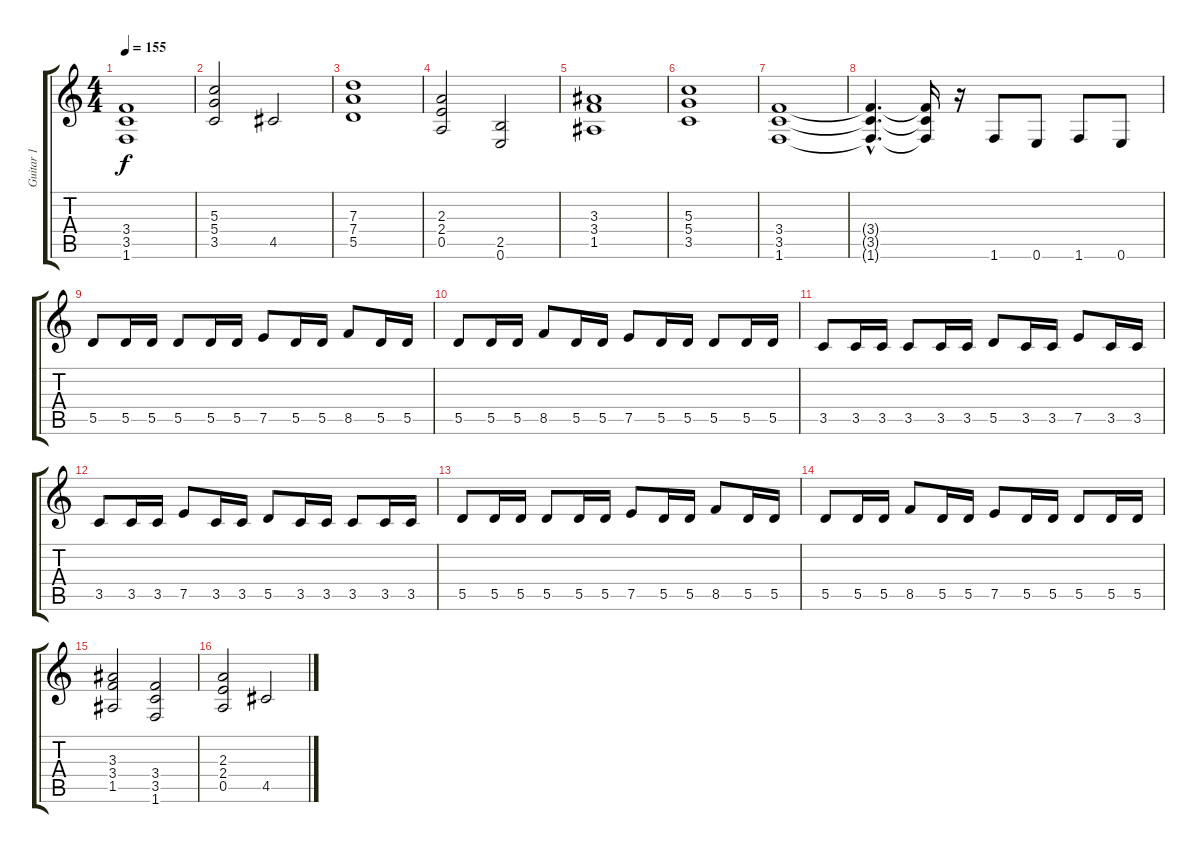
\track ("Guitar 1" "Guitar 1") {instrument distortionguitar}
\staff {score tabs}
\tuning (E4 B3 G3 D3 A2 E2) {hide}
\ts (4 4)
\tempo 155
\clef g2
\ks c
(3.4 3.5 1.6).1{dy f} |
(5.3 5.4 3.5).2 4.5.2 |
(7.3 7.4 5.5).1 |
(2.3 2.4 0.5).2 (2.5 0.6).2 |
(3.3 3.4 1.5).1 |
(5.3 5.4 3.5).1 |
(3.4 3.5 1.6).1 |
(3.4{hac t} 3.5{hac t} 1.6{hac t}).4{d} (3.4{t} 3.5{t} 1.6{t}).16 r.16 1.6.8 0.6.8 1.6.8 0.6.8 |
5.5.8 5.5.16 5.5.16 5.5.8 5.5.16 5.5.16 7.5.8 5.5.16 5.5.16 8.5.8 5.5.16 5.5.16 |
5.5.8 5.5.16 5.5.16 8.5.8 5.5.16 5.5.16 7.5.8 5.5.16 5.5.16 5.5.8 5.5.16 5.5.16 |
3.5.8 3.5.16 3.5.16 3.5.8 3.5.16 3.5.16 5.5.8 3.5.16 3.5.16 7.5.8 3.5.16 3.5.16 |
3.5.8 3.5.16 3.5.16 7.5.8 3.5.16 3.5.16 5.5.8 3.5.16 3.5.16 3.5.8 3.5.16 3.5.16 |
5.5.8 5.5.16 5.5.16 5.5.8 5.5.16 5.5.16 7.5.8 5.5.16 5.5.16 8.5.8 5.5.16 5.5.16 |
5.5.8 5.5.16 5.5.16 8.5.8 5.5.16 5.5.16 7.5.8 5.5.16 5.5.16 5.5.8 5.5.16 5.5.16 |
(3.3 3.4 1.5).2 (3.4 3.5 1.6).2 |
(2.3 2.4 0.5).2 4.5.2
